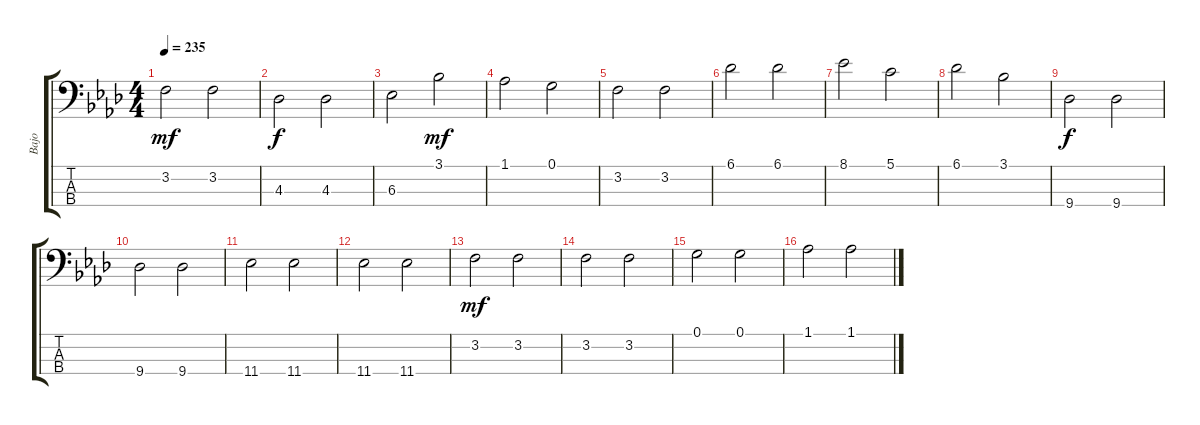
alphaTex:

\track ("Bajo" "Bajo") {instrument electricbasspick}
\staff {score tabs}
\tuning (G2 D2 A1 E1) {hide}
\ts (4 4)
\tempo 235
\clef f4
\ks ab
3.2.2{dy mf} 3.2.2 |
4.3.2{dy f} 4.3.2 |
6.3.2 3.1.2{dy mf} |
1.1.2 0.1.2 |
3.2.2 3.2.2 |
6.1.2 6.1.2 |
8.1.2 5.1.2 |
6.1.2 3.1.2 |
9.4.2{dy f} 9.4.2 |
9.4.2 9.4.2 |
11.4.2 11.4.2 |
11.4.2 11.4.2 |
3.2.2{dy mf} 3.2.2 |
3.2.2 3.2.2 |
0.1.2 0.1.2 |
1.1.2 1.1.2
